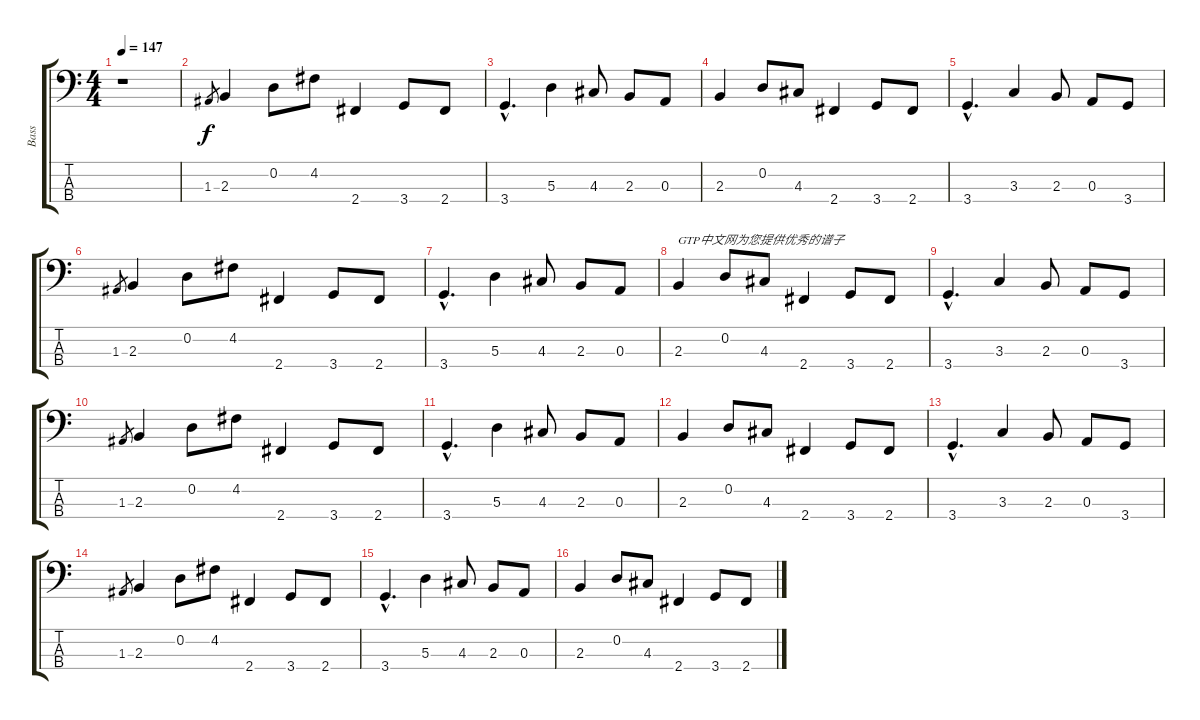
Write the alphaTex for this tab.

\track ("Bass" "Bass") {instrument electricbasspick}
\staff {score tabs}
\tuning (G2 D2 A1 E1) {hide}
\ts (4 4)
\tempo 147
\clef f4
\ks c
r.1{dy f instrument slapbass1} |
1.3.8{gr} 2.3.4 0.2.8 4.2.8 2.4.4 3.4.8 2.4.8 |
3.4{hac}.4{d} 5.3.4 4.3.8 2.3.8 0.3.8 |
2.3.4 0.2.8 4.3.8 2.4.4 3.4.8 2.4.8 |
3.4{hac}.4{d} 3.3.4 2.3.8 0.3.8 3.4.8 |
1.3.8{gr} 2.3.4{instrument electricbasspick} 0.2.8 4.2.8 2.4.4 3.4.8 2.4.8 |
3.4{hac}.4{d} 5.3.4 4.3.8 2.3.8 0.3.8 |
2.3.4{txt "GTP中文网为您提供优秀的谱子"} 0.2.8 4.3.8 2.4.4 3.4.8 2.4.8 |
3.4{hac}.4{d} 3.3.4 2.3.8 0.3.8 3.4.8 |
1.3.8{gr} 2.3.4 0.2.8 4.2.8 2.4.4 3.4.8 2.4.8 |
3.4{hac}.4{d} 5.3.4 4.3.8 2.3.8 0.3.8 |
2.3.4 0.2.8 4.3.8 2.4.4 3.4.8 2.4.8 |
3.4{hac}.4{d} 3.3.4 2.3.8 0.3.8 3.4.8 |
1.3.8{gr} 2.3.4 0.2.8 4.2.8 2.4.4 3.4.8 2.4.8 |
3.4{hac}.4{d} 5.3.4 4.3.8 2.3.8 0.3.8 |
2.3.4 0.2.8 4.3.8 2.4.4 3.4.8 2.4.8
